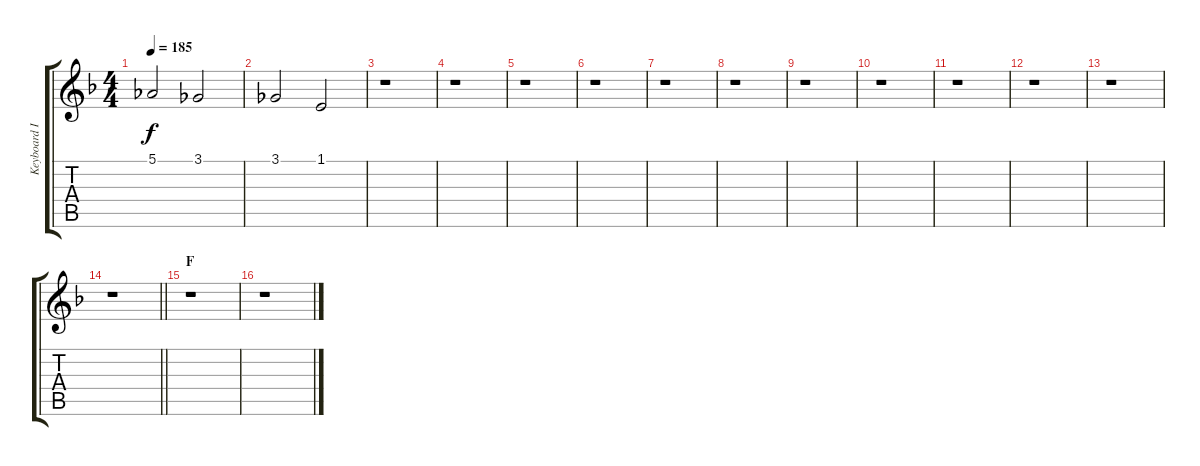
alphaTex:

\track ("Keyboard II" "Keyboard I") {instrument lead1square}
\staff {score tabs}
\tuning (Eb4 Bb3 Gb3 Db3 Ab2 Db2) {hide}
\ts (4 4)
\tempo 185
\clef g2
\ks f
5.1.2{dy f} 3.1.2 |
3.1.2 1.1.2 |
r.1 |
r.1 |
r.1 |
r.1 |
r.1 |
r.1 |
r.1 |
r.1 |
r.1 |
r.1 |
r.1 |
\barLineRight lightlight
r.1 |
\section ("" "F")
r.1 |
r.1
